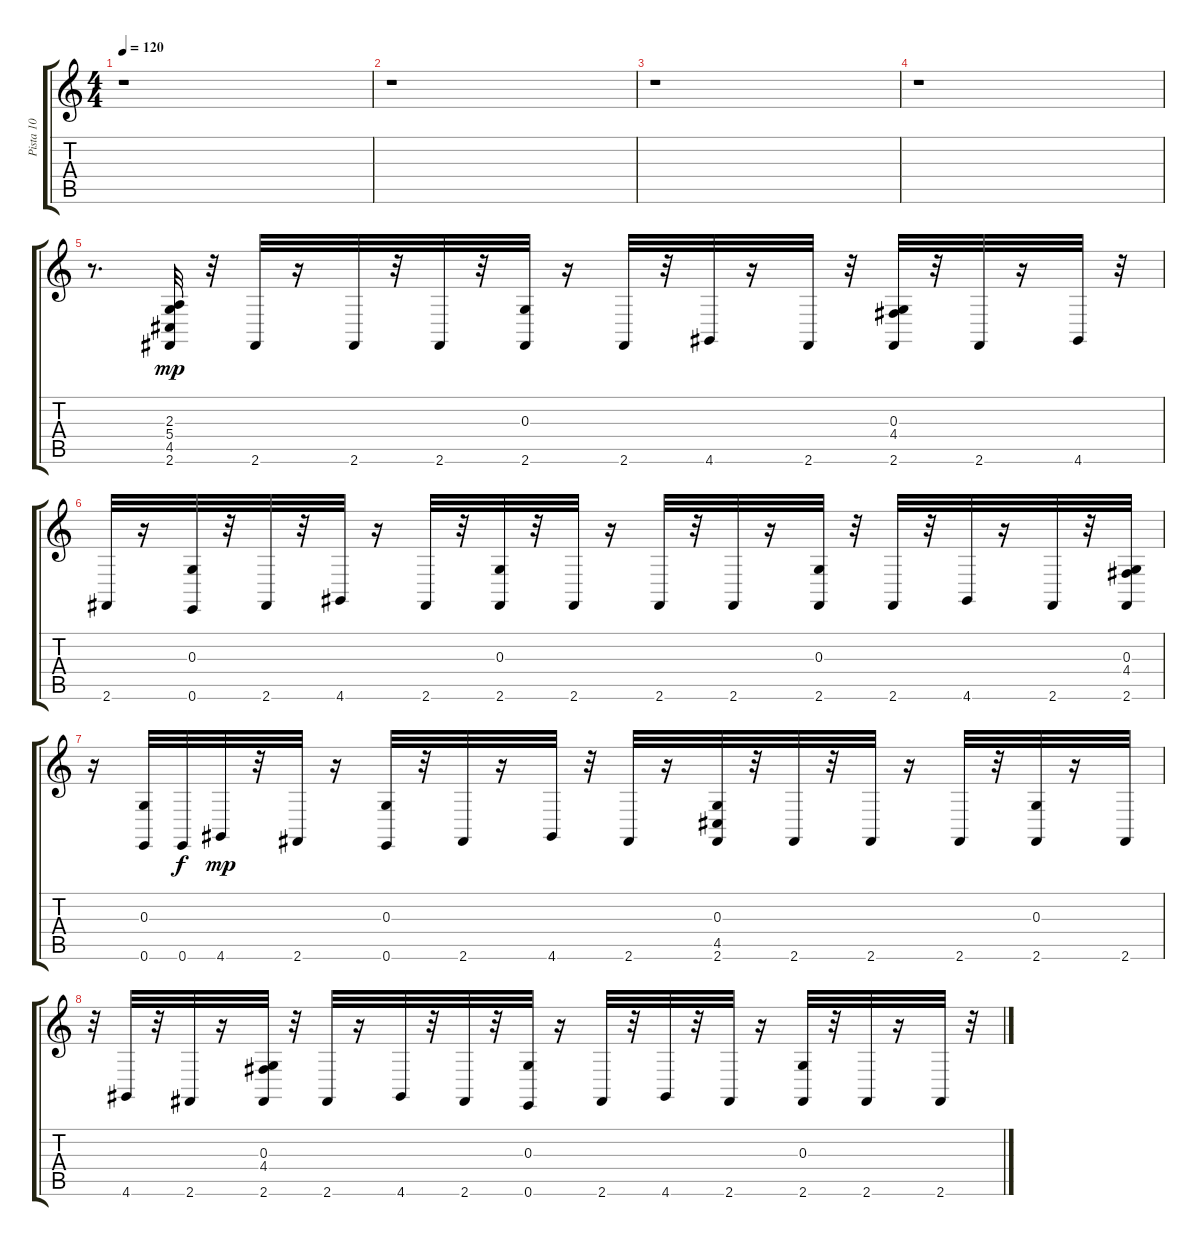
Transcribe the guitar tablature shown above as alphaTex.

\track ("Pista 10" "Pista 10") {instrument acousticgrandpiano}
\staff {score tabs}
\tuning (E4 B3 G3 D3 A2 E2) {hide}
\ts (4 4)
\tempo 120
\clef g2
\ks c
r.1{dy mp} |
r.1 |
r.1 |
r.1 |
r.8{d} (2.3 5.4 4.5 2.6).32 r.32 2.6.32 r.16 2.6.32 r.32 2.6.32 r.32 (0.3 2.6).32 r.16 2.6.32 r.32 4.6.32 r.16 2.6.32 r.32 (0.3 4.4 2.6).32 r.32 2.6.32 r.16 4.6.32 r.32 |
2.6.32 r.16 (0.3 0.6).32 r.32 2.6.32 r.32 4.6.32 r.16 2.6.32 r.32 (0.3 2.6).32 r.32 2.6.32 r.16 2.6.32 r.32 2.6.32 r.16 (0.3 2.6).32 r.32 2.6.32 r.32 4.6.32 r.16 2.6.32 r.32 (0.3 4.4 2.6).32 |
r.16 (0.3 0.6).32 0.6.32{dy f} 4.6.32{dy mp} r.32 2.6.32 r.16 (0.3 0.6).32 r.32 2.6.32 r.16 4.6.32 r.32 2.6.32 r.16 (0.3 4.5 2.6).32 r.32 2.6.32 r.32 2.6.32 r.16 2.6.32 r.32 (0.3 2.6).32 r.16 2.6.32 |
r.32 4.6.32 r.32 2.6.32 r.16 (0.3 4.4 2.6).32 r.32 2.6.32 r.16 4.6.32 r.32 2.6.32 r.32 (0.3 0.6).32 r.16 2.6.32 r.32 4.6.32 r.32 2.6.32 r.16 (0.3 2.6).32 r.32 2.6.32 r.16 2.6.32 r.32
